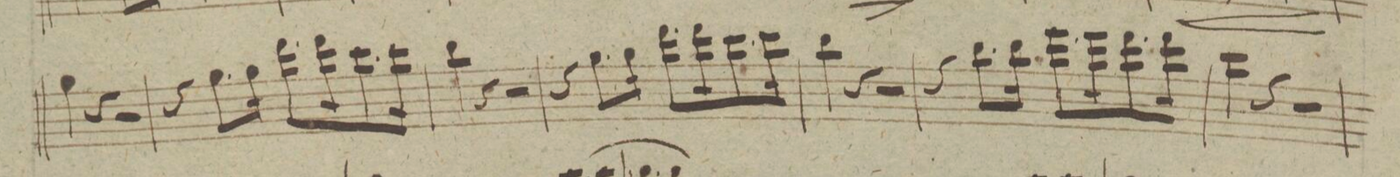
**kern	**dynam
*I"Violino 1mo	*
*clefG2	*
*k[]	*
*met(c|)	*
*M2/2	*
4gg\	.
4r	.
2r	.
=70	=70
4r	.
8.gg\L	.
16gg\Jk	.
8.ddd\L	.
16ddd\K	.
8.ccc\	.
16ccc\Jk	.
=71	=71
4bb\	.
4r	.
2r	.
=72	=72
4r	.
8.gg\L	.
16gg\Jk	.
8.ddd\L	.
16ddd\K	.
8.ccc\	.
16ccc\Jk	.
=73	=73
4bb\	.
4r	.
2r	.
=74	=74
4r	.
8.bb\L	.
16bb\Jk	.
8.eee\L	.
16eee\K	.
8.ddd\	.
16ddd\Jk	.
=75	=75
4ccc\	.
4r	.
2r	.
=76	=76
*-	*-
